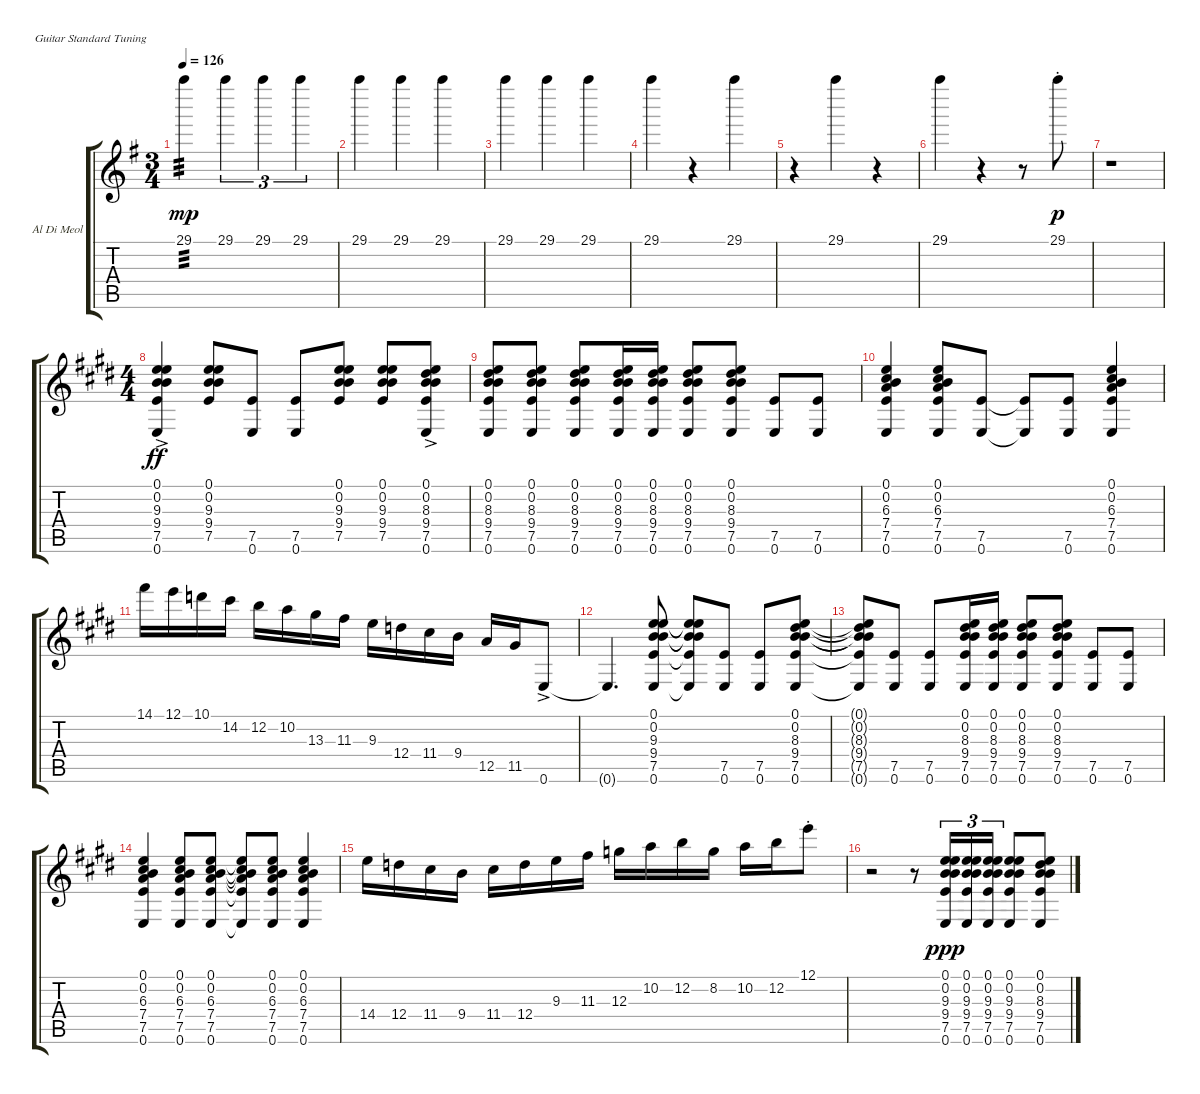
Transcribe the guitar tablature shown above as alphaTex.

\bracketExtendMode groupsimilarinstruments
\firstSystemTrackNameOrientation horizontal
\otherSystemsTrackNameOrientation horizontal
\track ("Al Di Meola" "Al Di Meol") {instrument acousticguitarsteel}
\staff {score tabs}
\tuning (E4 B3 G3 D3 A2 E2)
\ts (3 4)
\tempo 126
\clef g2
\ks g
29.1{t}.4{tp 3 dy mp} 29.1.4{tu (3 2)} 29.1.4{tu (3 2)} 29.1.4{tu (3 2)} |
29.1.4 29.1.4 29.1.4 |
29.1.4 29.1.4 29.1.4 |
29.1.4 r.4 29.1.4 |
r.4 29.1.4 r.4 |
29.1.4 r.4 r.8 29.1{st}.8{dy p} |
r.1 |
\ts (4 4)
\section ("" "")
\ks e
(0.1{ac} 9.3{ac} 0.2{ac} 9.4{ac} 7.5{ac} 0.6{ac}).4{dy ff} (0.1 9.3 0.2 9.4 7.5).8 (7.5 0.6).8 (7.5 0.6).8 (0.1 9.3 0.2 9.4 7.5).8 (0.1 9.3 0.2 9.4 7.5).8 (0.1{ac} 8.3{ac} 0.2{ac} 9.4{ac} 7.5{ac} 0.6{ac}).8 |
(0.1 8.3 0.2 9.4 7.5 0.6).8 (0.1 8.3 0.2 9.4 7.5 0.6).8 (0.1 8.3 0.2 9.4 7.5 0.6).8 (0.1 8.3 0.2 9.4 7.5 0.6).16 (0.1 8.3 0.2 9.4 7.5 0.6).16 (0.1 8.3 0.2 9.4 7.5 0.6).8 (0.1 8.3 0.2 9.4 7.5 0.6).8 (7.5 0.6).8 (7.5 0.6).8 |
(0.1 6.3 0.2 7.4 7.5 0.6).4 (0.1 6.3 0.2 7.4 7.5 0.6).8 (7.5 0.6).8 (7.5{t} 0.6{t}).8 (7.5 0.6).8 (0.1 6.3 0.2 7.4 7.5 0.6).4 |
14.1.16 12.1.16 10.1.16 14.2.16 12.2.16 10.2.16 13.3.16 11.3.16 9.3.16 12.4.16 11.4.16 9.4.16 12.5.16 11.5.16 0.6{ac}.8 |
0.6{t}.4{d} (0.1 9.3 0.2 9.4 7.5 0.6).8 (0.1{t} 9.3{t} 0.2{t} 9.4{t} 7.5{t} 0.6{t}).8 (7.5 0.6).8 (7.5 0.6).8 (0.1 8.3 0.2 9.4 7.5 0.6).8 |
(0.1{t} 8.3{t} 0.2{t} 9.4{t} 7.5{t} 0.6{t}).8 (7.5 0.6).8 (7.5 0.6).8 (0.1 8.3 0.2 9.4 7.5 0.6).16 (0.1 8.3 0.2 9.4 7.5 0.6).16 (0.1 8.3 0.2 9.4 7.5 0.6).8 (0.1 8.3 0.2 9.4 7.5 0.6).8 (7.5 0.6).8 (7.5 0.6).8 |
(0.1 6.3 0.2 7.4 7.5 0.6).4 (0.1 6.3 0.2 7.4 7.5 0.6).8 (0.1 6.3 0.2 7.4 7.5 0.6).8 (0.1{t} 6.3{t} 0.2{t} 7.4{t} 7.5{t} 0.6{t}).8 (0.1 6.3 0.2 7.4 7.5 0.6).8 (0.1 6.3 0.2 7.4 7.5 0.6).4 |
14.4.16 12.4.16 11.4.16 9.4.16 11.4.16 12.4.16 9.3.16 11.3.16 12.3.16 10.2.16 12.2.16 8.2.16 10.2.16 12.2.16 12.1{st}.8 |
r.2 r.8 (0.1 9.3 0.2 9.4 7.5 0.6).16{tu (3 2) dy ppp} (0.1 9.3 0.2 9.4 7.5 0.6).16{tu (3 2)} (0.1 9.3 0.2 9.4 7.5 0.6).16{tu (3 2)} (0.1 9.3 0.2 9.4 7.5 0.6).8 (0.1 8.3 0.2 9.4 7.5 0.6).8
